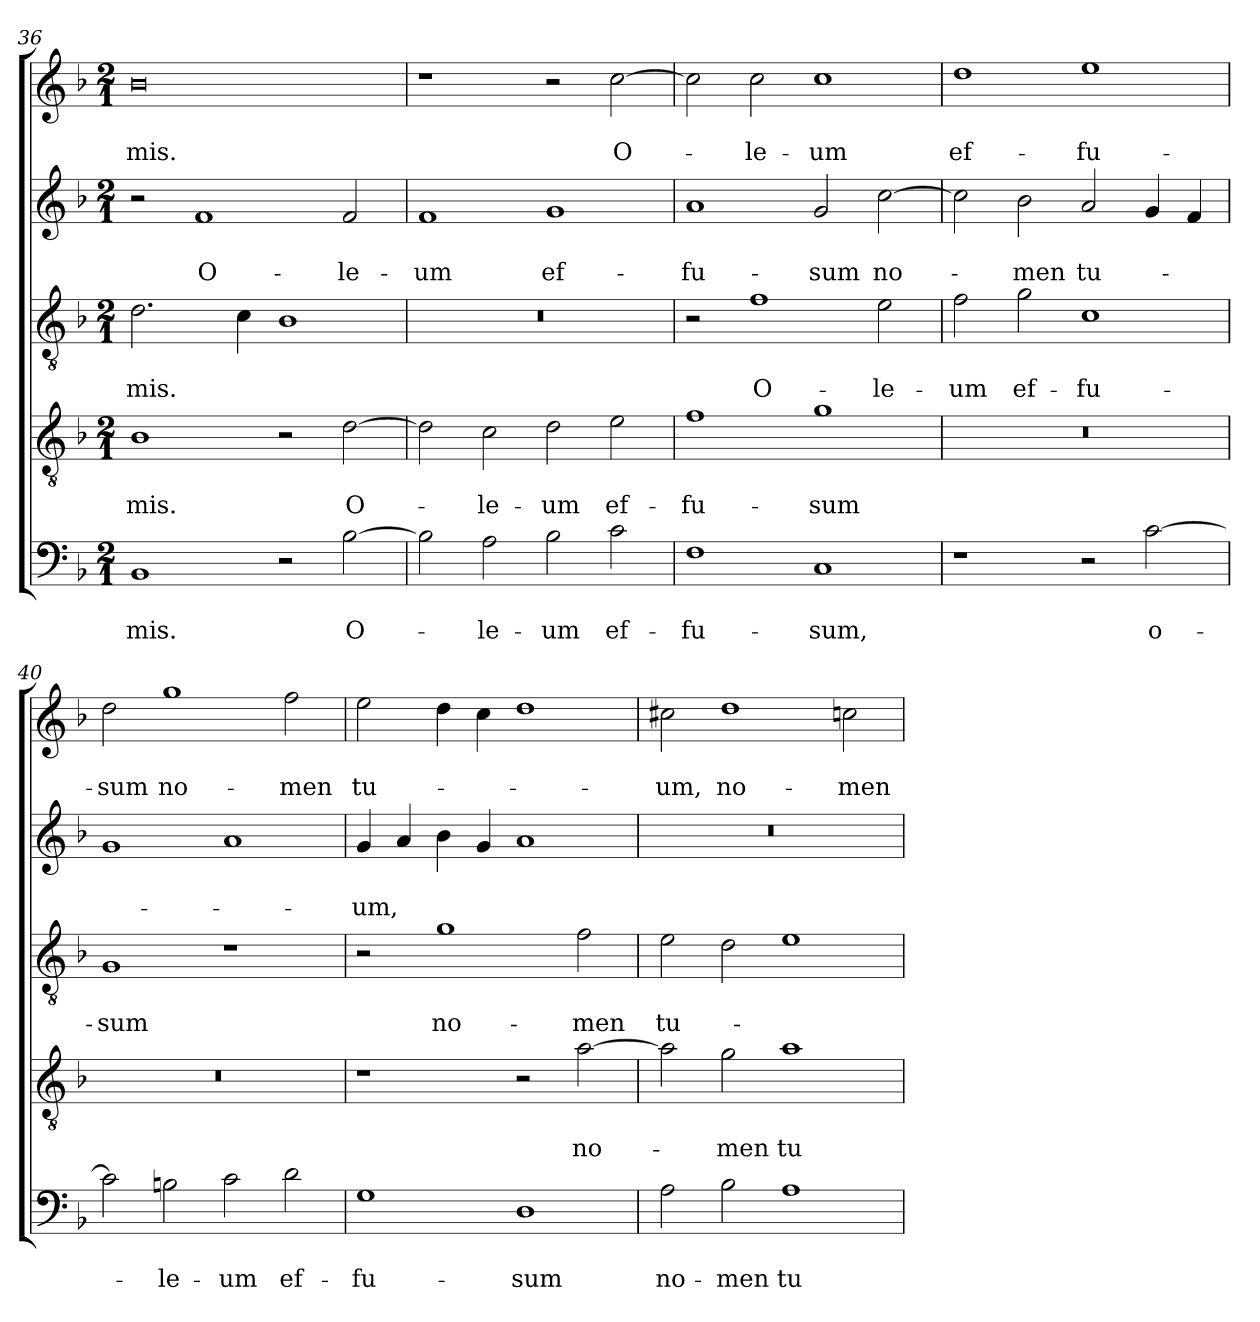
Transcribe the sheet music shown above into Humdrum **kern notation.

**kern	**text	**text	**kern	**text	**text	**kern	**text	**text	**kern	**text	**text	**kern	**text	**text
*part5	*part5	*part5	*part4	*part4	*part4	*part3	*part3	*part3	*part2	*part2	*part2	*part1	*part1	*part1
*staff5	*staff5	*staff5	*staff4	*staff4	*staff4	*staff3	*staff3	*staff3	*staff2	*staff2	*staff2	*staff1	*staff1	*staff1
*clefF4	*	*	*clefGv2	*	*	*clefGv2	*	*	*clefG2	*	*	*clefG2	*	*
*k[b-]	*	*	*k[b-]	*	*	*k[b-]	*	*	*k[b-]	*	*	*k[b-]	*	*
*F:	*	*	*F:	*	*	*F:	*	*	*F:	*	*	*F:	*	*
*M2/1	*	*	*M2/1	*	*	*M2/1	*	*	*M2/1	*	*	*M2/1	*	*
=36	=36	=36	=36	=36	=36	=36	=36	=36	=36	=36	=36	=36	=36	=36
!	!	!LO:LY:b	!	!	!LO:LY:b	!	!	!LO:LY:b	!	!	!	!	!	!LO:LY:b
1BB-	.	-mis.	1B-	.	-mis.	2.d\	.	-mis.	2r	.	.	0b-	.	-mis.
!	!	!	!	!	!	!	!	!	!	!	!LO:LY:b	!	!	!
.	.	.	.	.	.	.	.	.	1f	.	O-	.	.	.
.	.	.	.	.	.	4c\	.	.	.	.	.	.	.	.
2r	.	.	2r	.	.	1B-	.	.	.	.	.	.	.	.
!	!	!LO:LY:b	!	!	!LO:LY:b	!	!	!	!	!	!LO:LY:b	!	!	!
[2B-\	.	O-	[2d\	.	O-	.	.	.	2f/	.	-le-	.	.	.
!!LO:LB:g=z
=37	=37	=37	=37	=37	=37	=37	=37	=37	=37	=37	=37	=37	=37	=37
!	!	!	!	!	!	!	!	!	!	!	!LO:LY:b	!	!	!
2B-\]	.	.	2d\]	.	.	0r	.	.	1f	.	-um	1r	.	.
!	!	!LO:LY:b	!	!	!LO:LY:b	!	!	!	!	!	!	!	!	!
2A\	.	-le-	2c\	.	-le-	.	.	.	.	.	.	.	.	.
!	!	!LO:LY:b	!	!	!LO:LY:b	!	!	!	!	!	!LO:LY:b	!	!	!
2B-\	.	-um	2d\	.	-um	.	.	.	1g	.	ef-	2r	.	.
!	!	!LO:LY:b	!	!	!LO:LY:b	!	!	!	!	!	!	!	!	!LO:LY:b
2c\	.	ef-	2e\	.	ef-	.	.	.	.	.	.	[2cc\	.	O-
=38	=38	=38	=38	=38	=38	=38	=38	=38	=38	=38	=38	=38	=38	=38
!	!	!LO:LY:b	!	!	!LO:LY:b	!	!	!	!	!	!LO:LY:b	!	!	!
1F	.	-fu-	1f	.	-fu-	2r	.	.	1a	.	-fu-	2cc\]	.	.
!	!	!	!	!	!	!	!	!LO:LY:b	!	!	!	!	!	!LO:LY:b
.	.	.	.	.	.	1f	.	O-	.	.	.	2cc\	.	-le-
!	!	!LO:LY:b	!	!	!LO:LY:b	!	!	!	!	!	!LO:LY:b	!	!	!LO:LY:b
1C	.	-sum,	1g	.	-sum	.	.	.	2g/	.	-sum	1cc	.	-um
!	!	!	!	!	!	!	!	!LO:LY:b	!	!	!LO:LY:b	!	!	!
.	.	.	.	.	.	2e\	.	-le-	[2cc\	.	no-	.	.	.
=39	=39	=39	=39	=39	=39	=39	=39	=39	=39	=39	=39	=39	=39	=39
!	!	!	!	!	!	!	!	!LO:LY:b	!	!	!	!	!	!LO:LY:b
1r	.	.	0r	.	.	2f\	.	-um	2cc\]	.	.	1dd	.	ef-
!	!	!	!	!	!	!	!	!LO:LY:b	!	!	!LO:LY:b	!	!	!
.	.	.	.	.	.	2g\	.	ef-	2b-\	.	-men	.	.	.
!	!	!	!	!	!	!	!	!LO:LY:b	!	!	!LO:LY:b	!	!	!LO:LY:b
2r	.	.	.	.	.	1c	.	-fu-	2a/	.	tu-	1ee	.	-fu-
!	!	!LO:LY:b	!	!	!	!	!	!	!	!	!	!	!	!
[2c\	.	o-	.	.	.	.	.	.	4g/	.	.	.	.	.
.	.	.	.	.	.	.	.	.	4f/	.	.	.	.	.
=40	=40	=40	=40	=40	=40	=40	=40	=40	=40	=40	=40	=40	=40	=40
!	!	!	!	!	!	!	!	!LO:LY:b	!	!	!	!	!	!LO:LY:b
2c\]	.	.	0r	.	.	1G	.	-sum	1g	.	.	2dd\	.	-sum
!	!	!LO:LY:b	!	!	!	!	!	!	!	!	!	!	!	!LO:LY:b
2Bn\	.	-le-	.	.	.	.	.	.	.	.	.	1gg	.	no-
!	!	!LO:LY:b	!	!	!	!	!	!	!	!	!	!	!	!
2c\	.	-um	.	.	.	1r	.	.	1a	.	.	.	.	.
!	!	!LO:LY:b	!	!	!	!	!	!	!	!	!	!	!	!LO:LY:b
2d\	.	ef-	.	.	.	.	.	.	.	.	.	2ff\	.	-men
=41	=41	=41	=41	=41	=41	=41	=41	=41	=41	=41	=41	=41	=41	=41
!	!	!LO:LY:b	!	!	!	!	!	!	!	!	!LO:LY:b	!	!	!LO:LY:b
1G	.	-fu-	1r	.	.	2r	.	.	4g/	.	-um,	2ee\	.	tu-
.	.	.	.	.	.	.	.	.	4a/	.	.	.	.	.
!	!	!	!	!	!	!	!	!LO:LY:b	!	!	!	!	!	!
.	.	.	.	.	.	1g	.	no-	4b-\	.	.	4dd\	.	.
.	.	.	.	.	.	.	.	.	4g/	.	.	4cc\	.	.
!	!	!LO:LY:b	!	!	!	!	!	!	!	!	!	!	!	!
1D	.	-sum	2r	.	.	.	.	.	1a	.	.	1dd	.	.
!	!	!	!	!	!LO:LY:b	!	!	!LO:LY:b	!	!	!	!	!	!
.	.	.	[2a\	.	no-	2f\	.	-men	.	.	.	.	.	.
=42	=42	=42	=42	=42	=42	=42	=42	=42	=42	=42	=42	=42	=42	=42
!	!	!LO:LY:b	!	!	!	!	!	!LO:LY:b	!	!	!	!	!	!LO:LY:b
2A\	.	no-	2a\]	.	.	2e\	.	tu-	0r	.	.	2cc#X\	.	-um,
!	!	!LO:LY:b	!	!	!LO:LY:b	!	!	!	!	!	!	!	!	!LO:LY:b
2B-\	.	-men	2g\	.	-men	2d\	.	.	.	.	.	1dd	.	no-
!	!	!LO:LY:b	!	!	!LO:LY:b	!	!	!	!	!	!	!	!	!
1A	.	tu-	1a	.	tu-	1e	.	.	.	.	.	.	.	.
!	!	!	!	!	!	!	!	!	!	!	!	!	!	!LO:LY:b
.	.	.	.	.	.	.	.	.	.	.	.	2cc\	.	-men
=	=	=	=	=	=	=	=	=	=	=	=	=	=	=
*-	*-	*-	*-	*-	*-	*-	*-	*-	*-	*-	*-	*-	*-	*-
